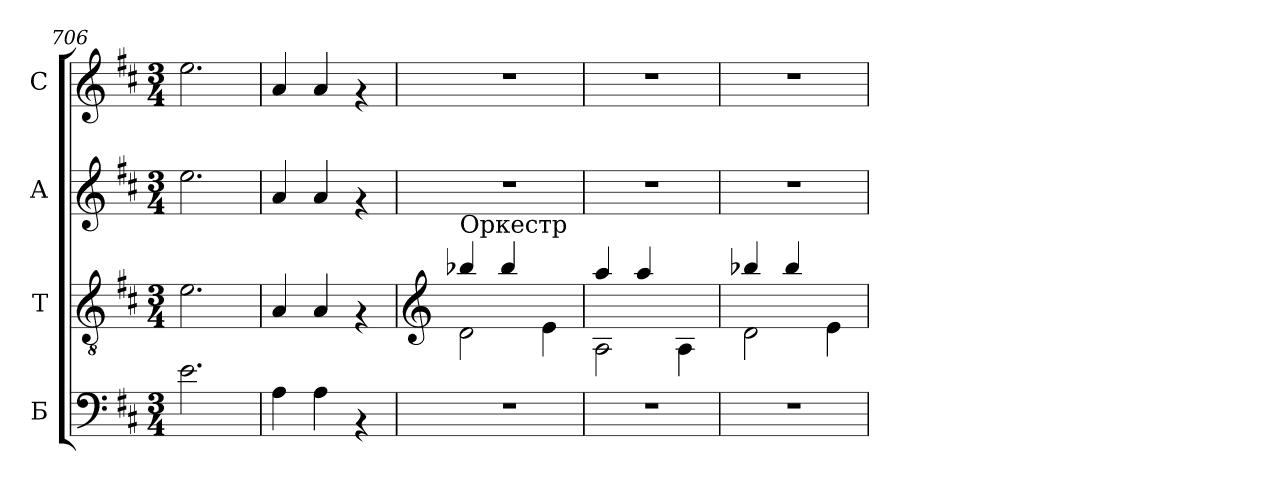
**kern	**kern	**kern	**kern
*part4	*part3	*part2	*part1
*staff4	*staff3	*staff2	*staff1
*I"Б	*I"Т	*I"А	*I"С
*clefF4	*clefGv2	*clefG2	*clefG2
*k[f#c#]	*k[f#c#]	*k[f#c#]	*k[f#c#]
*D:	*D:	*D:	*D:
*M3/4	*M3/4	*M3/4	*M3/4
=706	=706	=706	=706
2.e\	2.e\	2.ee\	2.ee\
=707	=707	=707	=707
4A\	4A/	4a/	4a/
4A\	4A/	4a/	4a/
4rAA	4rF	4rf	4rf
!!LO:LB:g=z
=708	=708	=708	=708
*	*clefG2	*	*
*	*^	*	*
!	!LO:TX:a:t=Оркестр	!	!	!
2.r	2d\	4bb-X/	2.r	2.r
.	.	4bb-/	.	.
.	4ryy	4e\	.	.
=709	=709	=709	=709	=709
2.r	2A\	4aa/	2.r	2.r
.	.	4aa/	.	.
.	4ryy	4A\	.	.
=710	=710	=710	=710	=710
2.r	2d\	4bb-X/	2.r	2.r
.	.	4bb-/	.	.
.	4ryy	4e\	.	.
*	*v	*v	*	*
=	=	=	=
*-	*-	*-	*-
